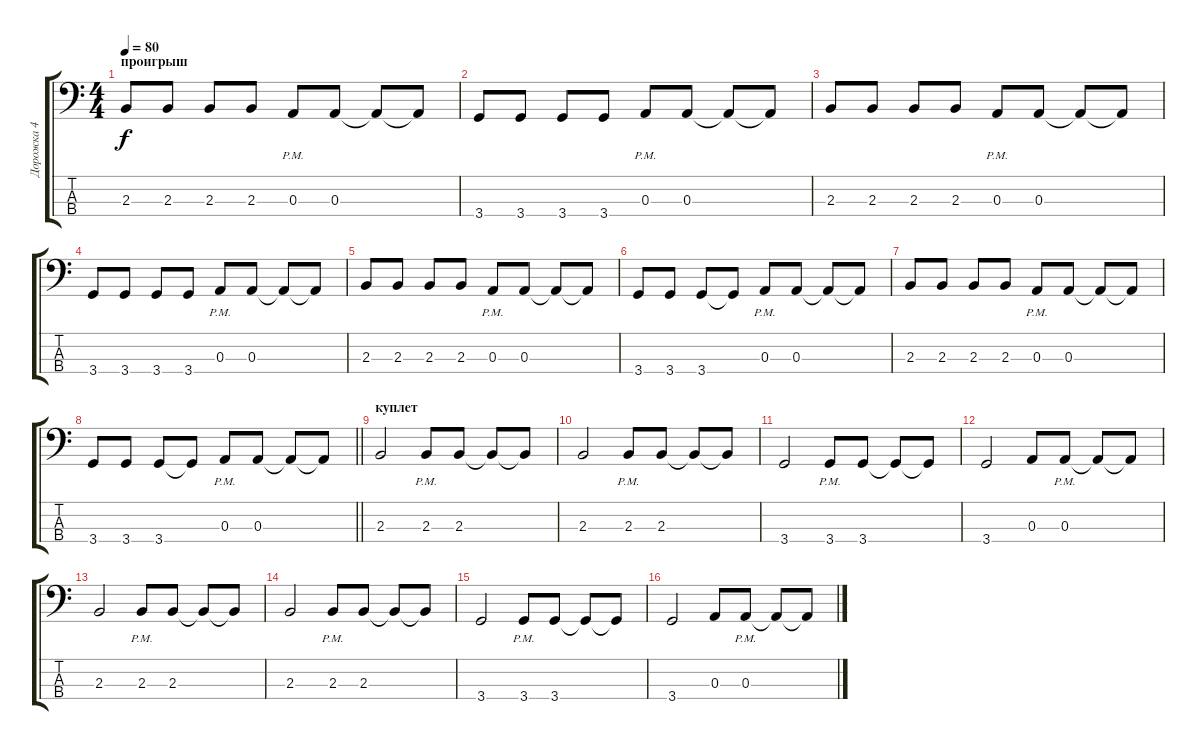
\track ("Дорожка 4" "Дорожка 4") {instrument electricbasspick}
\staff {score tabs}
\tuning (G2 D2 A1 E1) {hide}
\ts (4 4)
\section ("" "проигрыш")
\tempo 80
\clef f4
\ks c
2.3.8{dy f} 2.3.8 2.3.8 2.3.8 0.3{pm}.8 0.3.8 0.3{t}.8 0.3{t}.8 |
3.4.8 3.4.8 3.4.8 3.4.8 0.3{pm}.8 0.3.8 0.3{t}.8 0.3{t}.8 |
2.3.8 2.3.8 2.3.8 2.3.8 0.3{pm}.8 0.3.8 0.3{t}.8 0.3{t}.8 |
3.4.8 3.4.8 3.4.8 3.4.8 0.3{pm}.8 0.3.8 0.3{t}.8 0.3{t}.8 |
2.3.8 2.3.8 2.3.8 2.3.8 0.3{pm}.8 0.3.8 0.3{t}.8 0.3{t}.8 |
3.4.8 3.4.8 3.4.8 3.4{t}.8 0.3{pm}.8 0.3.8 0.3{t}.8 0.3{t}.8 |
2.3.8 2.3.8 2.3.8 2.3.8 0.3{pm}.8 0.3.8 0.3{t}.8 0.3{t}.8 |
\barLineRight lightlight
3.4.8 3.4.8 3.4.8 3.4{t}.8 0.3{pm}.8 0.3.8 0.3{t}.8 0.3{t}.8 |
\section ("" "куплет ")
2.3.2 2.3{pm}.8 2.3.8 2.3{t}.8 2.3{t}.8 |
2.3.2 2.3{pm}.8 2.3.8 2.3{t}.8 2.3{t}.8 |
3.4.2 3.4{pm}.8 3.4.8 3.4{t}.8 3.4{t}.8 |
3.4.2 0.3.8 0.3{pm}.8 0.3{t}.8 0.3{t}.8 |
2.3.2 2.3{pm}.8 2.3.8 2.3{t}.8 2.3{t}.8 |
2.3.2 2.3{pm}.8 2.3.8 2.3{t}.8 2.3{t}.8 |
3.4.2 3.4{pm}.8 3.4.8 3.4{t}.8 3.4{t}.8 |
3.4.2 0.3.8 0.3{pm}.8 0.3{t}.8 0.3{t}.8
